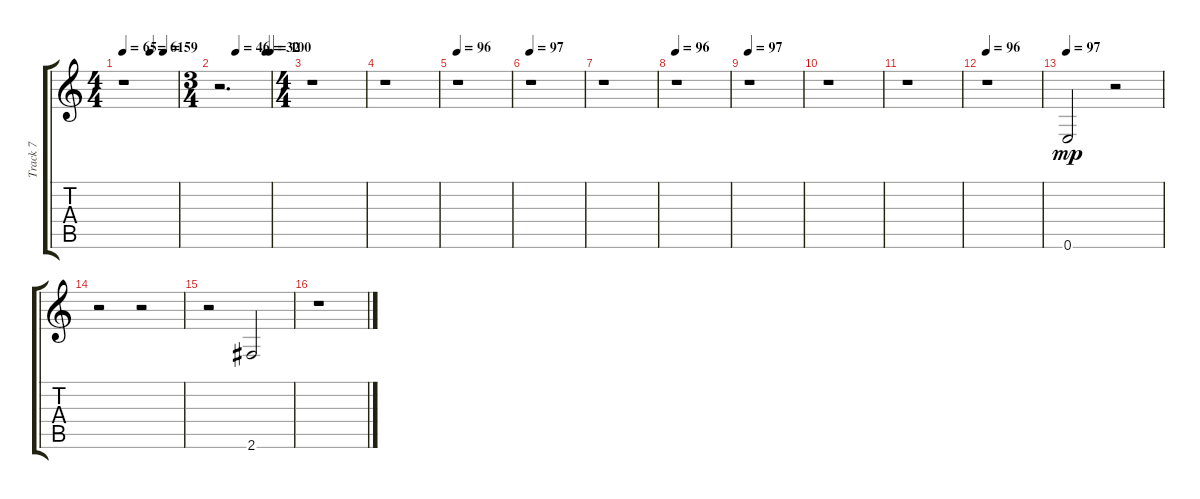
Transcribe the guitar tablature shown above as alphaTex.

\track ("Track 7" "Track 7") {instrument contrabass}
\staff {score tabs}
\tuning (E4 B3 G3 D3 A2 E2) {hide}
\ts (4 4)
\tempo 65
\tempo (61 0.5)
\tempo (59 0.75)
\clef g2
\ks c
r.1{dy ff} |
\ts (3 4)
\tempo (46 0.3333333333333333)
\tempo (32 0.9166666666666666)
\tempo (100 1)
r.2{d} |
\ts (4 4)
r.1 |
r.1 |
\tempo 96
r.1 |
\tempo 97
r.1 |
r.1 |
\tempo 96
r.1 |
\tempo 97
r.1 |
r.1 |
r.1 |
\tempo 96
r.1 |
\tempo 97
0.6.2{dy mp volume 12 instrument pizzicatostrings} r.2 |
r.2 r.2 |
r.2 2.6.2 |
r.1
